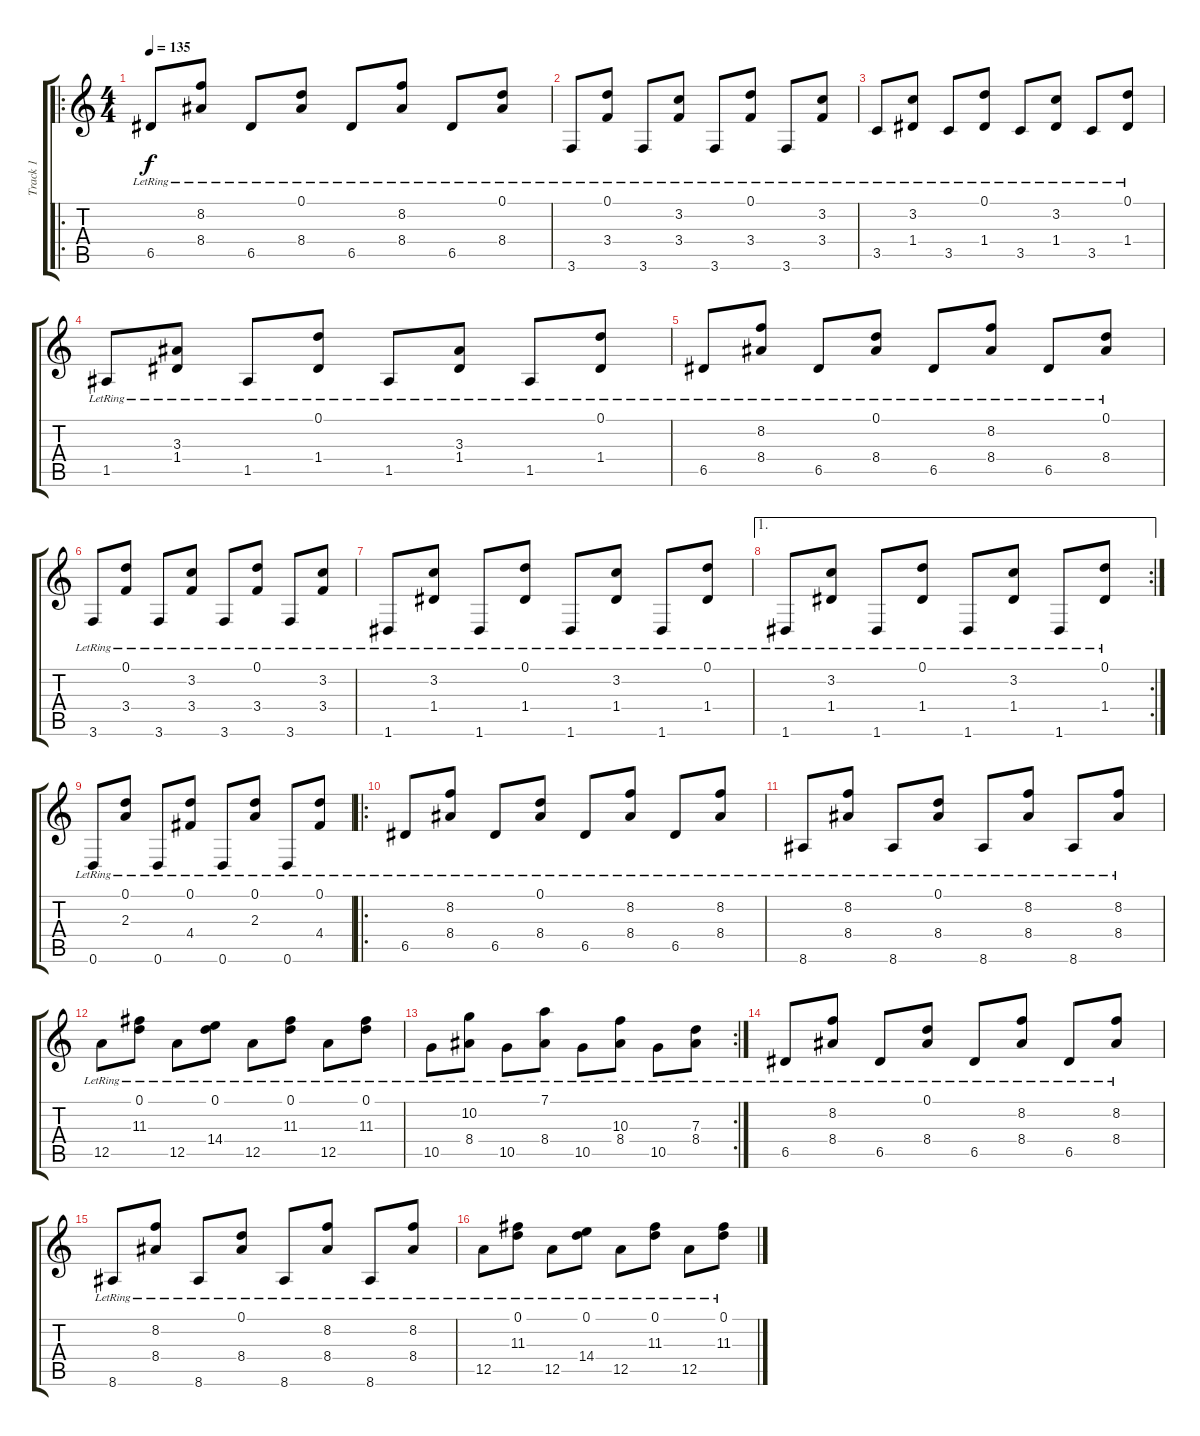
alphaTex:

\track ("Track 1" "Track 1") {instrument acousticguitarsteel}
\staff {score tabs}
\tuning (D4 A3 G3 D3 A2 D2) {hide}
\ro
\ts (4 4)
\tempo 135
\clef g2
\ks c
6.5{lr}.8{dy f} (8.2{lr} 8.4{lr}).8 6.5{lr}.8 (0.1{lr} 8.4{lr}).8 6.5{lr}.8 (8.2{lr} 8.4{lr}).8 6.5{lr}.8 (0.1{lr} 8.4{lr}).8 |
3.6{lr}.8 (0.1{lr} 3.4{lr}).8 3.6{lr}.8 (3.2{lr} 3.4{lr}).8 3.6{lr}.8 (0.1{lr} 3.4{lr}).8 3.6{lr}.8 (3.2{lr} 3.4{lr}).8 |
3.5{lr}.8 (3.2{lr} 1.4{lr}).8 3.5{lr}.8 (0.1{lr} 1.4{lr}).8 3.5{lr}.8 (3.2{lr} 1.4{lr}).8 3.5{lr}.8 (0.1{lr} 1.4{lr}).8 |
1.5{lr}.8 (3.3{lr} 1.4{lr}).8 1.5{lr}.8 (0.1{lr} 1.4{lr}).8 1.5{lr}.8 (3.3{lr} 1.4{lr}).8 1.5{lr}.8 (0.1{lr} 1.4{lr}).8 |
6.5{lr}.8 (8.2{lr} 8.4{lr}).8 6.5{lr}.8 (0.1{lr} 8.4{lr}).8 6.5{lr}.8 (8.2{lr} 8.4{lr}).8 6.5{lr}.8 (0.1{lr} 8.4{lr}).8 |
3.6{lr}.8 (0.1{lr} 3.4{lr}).8 3.6{lr}.8 (3.2{lr} 3.4{lr}).8 3.6{lr}.8 (0.1{lr} 3.4{lr}).8 3.6{lr}.8 (3.2{lr} 3.4{lr}).8 |
1.6{lr}.8 (3.2{lr} 1.4{lr}).8 1.6{lr}.8 (0.1{lr} 1.4{lr}).8 1.6{lr}.8 (3.2{lr} 1.4{lr}).8 1.6{lr}.8 (0.1{lr} 1.4{lr}).8 |
\ae 1
\rc 2
1.6{lr}.8 (3.2{lr} 1.4{lr}).8 1.6{lr}.8 (0.1{lr} 1.4{lr}).8 1.6{lr}.8 (3.2{lr} 1.4{lr}).8 1.6{lr}.8 (0.1{lr} 1.4{lr}).8 |
0.6{lr}.8 (0.1{lr} 2.3{lr}).8 0.6{lr}.8 (0.1{lr} 4.4{lr}).8 0.6{lr}.8 (0.1{lr} 2.3{lr}).8 0.6{lr}.8 (0.1{lr} 4.4{lr}).8 |
\ro
6.5{lr}.8 (8.2{lr} 8.4{lr}).8 6.5{lr}.8 (0.1{lr} 8.4{lr}).8 6.5{lr}.8 (8.2{lr} 8.4{lr}).8 6.5{lr}.8 (8.2{lr} 8.4{lr}).8 |
8.6{lr}.8 (8.2{lr} 8.4{lr}).8 8.6{lr}.8 (0.1{lr} 8.4{lr}).8 8.6{lr}.8 (8.2{lr} 8.4{lr}).8 8.6{lr}.8 (8.2{lr} 8.4{lr}).8 |
12.5{lr}.8 (0.1{lr} 11.3{lr}).8 12.5{lr}.8 (0.1{lr} 14.4{lr}).8 12.5{lr}.8 (0.1{lr} 11.3{lr}).8 12.5{lr}.8 (0.1{lr} 11.3{lr}).8 |
\rc 2
10.5{lr}.8 (10.2{lr} 8.4{lr}).8 10.5{lr}.8 (7.1{lr} 8.4{lr}).8 10.5{lr}.8 (10.3{lr} 8.4).8 10.5{lr}.8 (7.3{lr} 8.4{lr}).8 |
6.5{lr}.8 (8.2{lr} 8.4{lr}).8 6.5{lr}.8 (0.1{lr} 8.4{lr}).8 6.5{lr}.8 (8.2{lr} 8.4{lr}).8 6.5{lr}.8 (8.2{lr} 8.4{lr}).8 |
8.6{lr}.8 (8.2{lr} 8.4{lr}).8 8.6{lr}.8 (0.1{lr} 8.4{lr}).8 8.6{lr}.8 (8.2{lr} 8.4{lr}).8 8.6{lr}.8 (8.2{lr} 8.4{lr}).8 |
12.5{lr}.8 (0.1{lr} 11.3{lr}).8 12.5{lr}.8 (0.1{lr} 14.4{lr}).8 12.5{lr}.8 (0.1{lr} 11.3{lr}).8 12.5{lr}.8 (0.1{lr} 11.3{lr}).8
